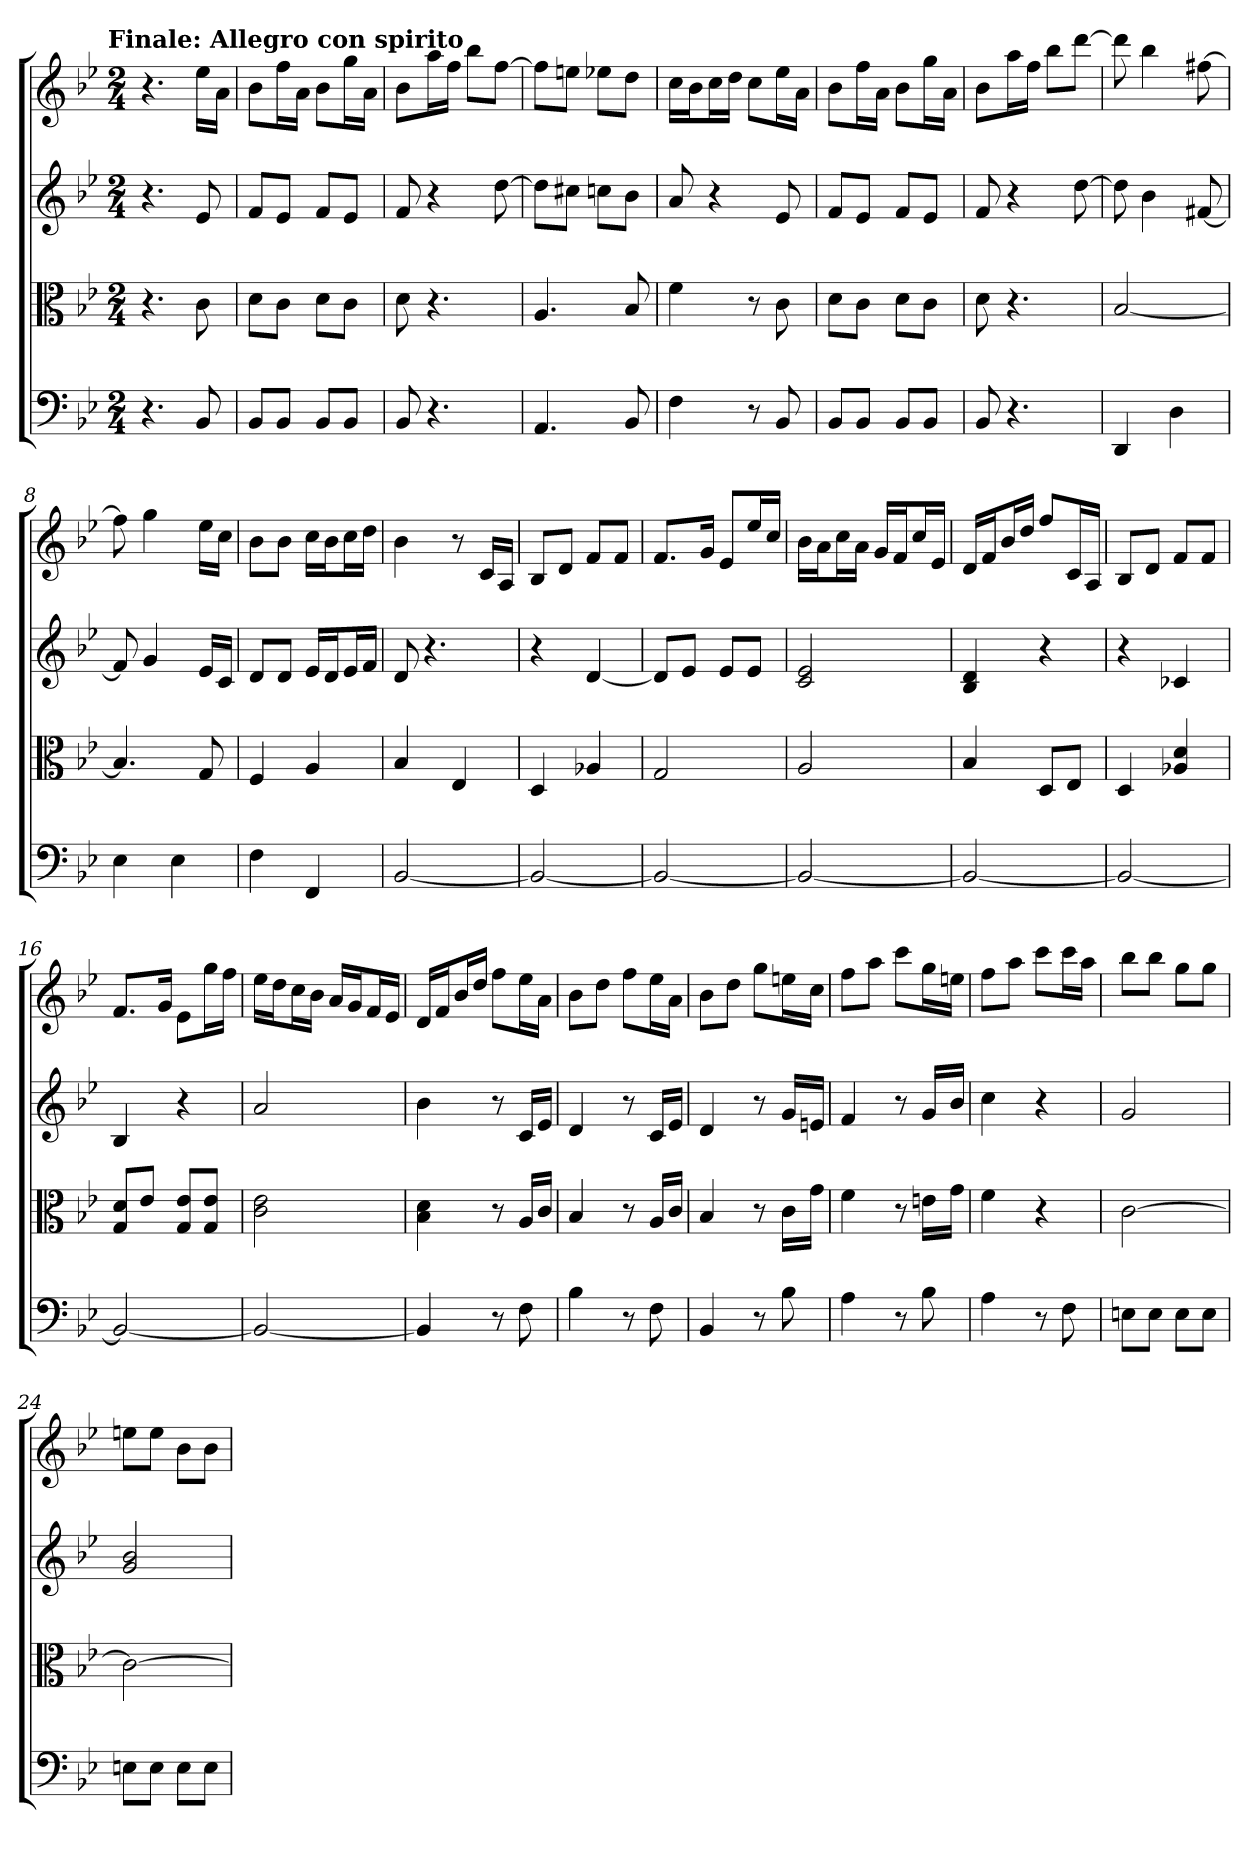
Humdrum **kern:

**kern	**kern	**kern	**kern
*part4	*part3	*part2	*part1
*staff4	*staff3	*staff2	*staff1
*clefF4	*clefC3	*	*
*k[b-e-]	*k[b-e-]	*k[b-e-]	*k[b-e-]
*B-:	*B-:	*B-:	*B-:
!!LO:TX:omd:t=Finale&colon; Allegro con spirito
*M2/4	*M2/4	*M2/4	*M2/4
*MM132	*MM132	*MM132	*MM132
=	=	=	=
4.r	4.r	4.r	4.r
8BB-	8c	8e-	16ee-LL
.	.	.	16aJJ
=1	=1	=1	=1
8BB-/L	8d\L	8fL	8b-L
8BB-/J	8c\J	8e-J	16ffL
.	.	.	16aJJ
8BB-/L	8d\L	8fL	8b-L
8BB-/J	8c\J	8e-J	16ggL
.	.	.	16aJJ
=2	=2	=2	=2
8BB-	8d	8f	8b-L
4.r	4.r	4r	16aaL
.	.	.	16ffJJ
.	.	.	8bb-L
.	.	[8dd	[8ffJ
=3	=3	=3	=3
4.AA	4.A	8ddL]	8ffL]
.	.	8cc#XJ	8eenJ
.	.	8ccnL	8ee-XL
8BB-	8B-	8b-J	8ddJ
=4	=4	=4	=4
4F	4f	8a	16ccLL
.	.	.	16b-J
.	.	4r	16ccL
.	.	.	16ddJJ
8r	8r	.	8ccL
8BB-	8c	8e-	16ee-L
.	.	.	16aJJ
=5	=5	=5	=5
8BB-/L	8d\L	8fL	8b-L
8BB-/J	8c\J	8e-J	16ffL
.	.	.	16aJJ
8BB-/L	8d\L	8fL	8b-L
8BB-/J	8c\J	8e-J	16ggL
.	.	.	16aJJ
=6	=6	=6	=6
8BB-	8d	8f	8b-L
4.r	4.r	4r	16aaL
.	.	.	16ffJJ
.	.	.	8bb-L
.	.	[8dd	[8dddJ
=7	=7	=7	=7
4DD	[2B-	8dd]	8ddd]
.	.	4b-	4bb-
4D	.	.	.
.	.	[8f#X	[8ff#X
=8	=8	=8	=8
4E-	4.B-]	8f#]	8ff#]
.	.	4g	4gg
4E-	.	.	.
.	8G	16e-LL	16ee-LL
.	.	16cJJ	16ccJJ
=9	=9	=9	=9
4F	4F	8dL	8b-L
.	.	8dJ	8b-J
4FF	4A	16e-LL	16ccLL
.	.	16dJ	16b-J
.	.	16e-L	16ccL
.	.	16fJJ	16ddJJ
=10	=10	=10	=10
[2BB-	4B-	8d	4b-
.	.	4.r	.
.	4E-	.	8r
.	.	.	16cLL
.	.	.	16AJJ
=11	=11	=11	=11
2BB-_	4D	4r	8B-L
.	.	.	8dJ
.	4A-X	[4d	8fL
.	.	.	8fJ
=12	=12	=12	=12
2BB-_	2G	8dL]	8.fL
.	.	8e-J	.
.	.	.	16gJk
.	.	8e-L	8e-L
.	.	8e-J	16ee-L
.	.	.	16ccJJ
=13	=13	=13	=13
2BB-_	2A	2c 2e-	16b-LL
.	.	.	16aJ
.	.	.	16ccL
.	.	.	16aJJ
.	.	.	16gLL
.	.	.	16fJ
.	.	.	16ccL
.	.	.	16e-JJ
=14	=14	=14	=14
2BB-_	4B-	4B- 4d	16dLL
.	.	.	16fJ
.	.	.	16b-L
.	.	.	16ddJJ
.	8D/L	4r	8ffL
.	8E-/J	.	16cL
.	.	.	16AJJ
=15	=15	=15	=15
2BB-_	4D	4r	8B-L
.	.	.	8dJ
.	4A-X 4d	4c-X	8fL
.	.	.	8fJ
=16	=16	=16	=16
2BB-_	8G/ 8d/L	4B-	8.fL
.	8e-/J	.	.
.	.	.	16gJk
.	8G/ 8e-/L	4r	8e-L
.	8G/ 8e-/J	.	16ggL
.	.	.	16ffJJ
=17	=17	=17	=17
2BB-_	2c 2e-	2a	16ee-LL
.	.	.	16ddJ
.	.	.	16ccL
.	.	.	16b-JJ
.	.	.	16aLL
.	.	.	16gJ
.	.	.	16fL
.	.	.	16e-JJ
=18	=18	=18	=18
4BB-]	4B- 4d	4b-	16dLL
.	.	.	16fJ
.	.	.	16b-L
.	.	.	16ddJJ
8r	8r	8r	8ffL
8F	16A/LL	16cLL	16ee-L
.	16c/JJ	16e-JJ	16aJJ
=19	=19	=19	=19
4B-	4B-	4d	8b-L
.	.	.	8ddJ
8r	8r	8r	8ffL
8F	16A/LL	16cLL	16ee-L
.	16c/JJ	16e-JJ	16aJJ
=20	=20	=20	=20
4BB-	4B-	4d	8b-L
.	.	.	8ddJ
8r	8r	8r	8ggL
8B-	16c\LL	16gLL	16eenL
.	16g\JJ	16enJJ	16ccJJ
=21	=21	=21	=21
4A	4f	4f	8ffL
.	.	.	8aaJ
8r	8r	8r	8cccL
8B-	16en\LL	16gLL	16ggL
.	16g\JJ	16b-JJ	16eenJJ
=22	=22	=22	=22
4A	4f	4cc	8ffL
.	.	.	8aaJ
8r	4r	4r	8cccL
8F	.	.	16cccL
.	.	.	16aaJJ
=23	=23	=23	=23
8En\L	[2c	2g	8bb-L
8E\J	.	.	8bb-J
8E\L	.	.	8ggL
8E\J	.	.	8ggJ
=24	=24	=24	=24
8En\L	2c_	2g 2b-	8eenL
8E\J	.	.	8eeJ
8E\L	.	.	8b-L
8E\J	.	.	8b-J
=	=	=	=
*-	*-	*-	*-
